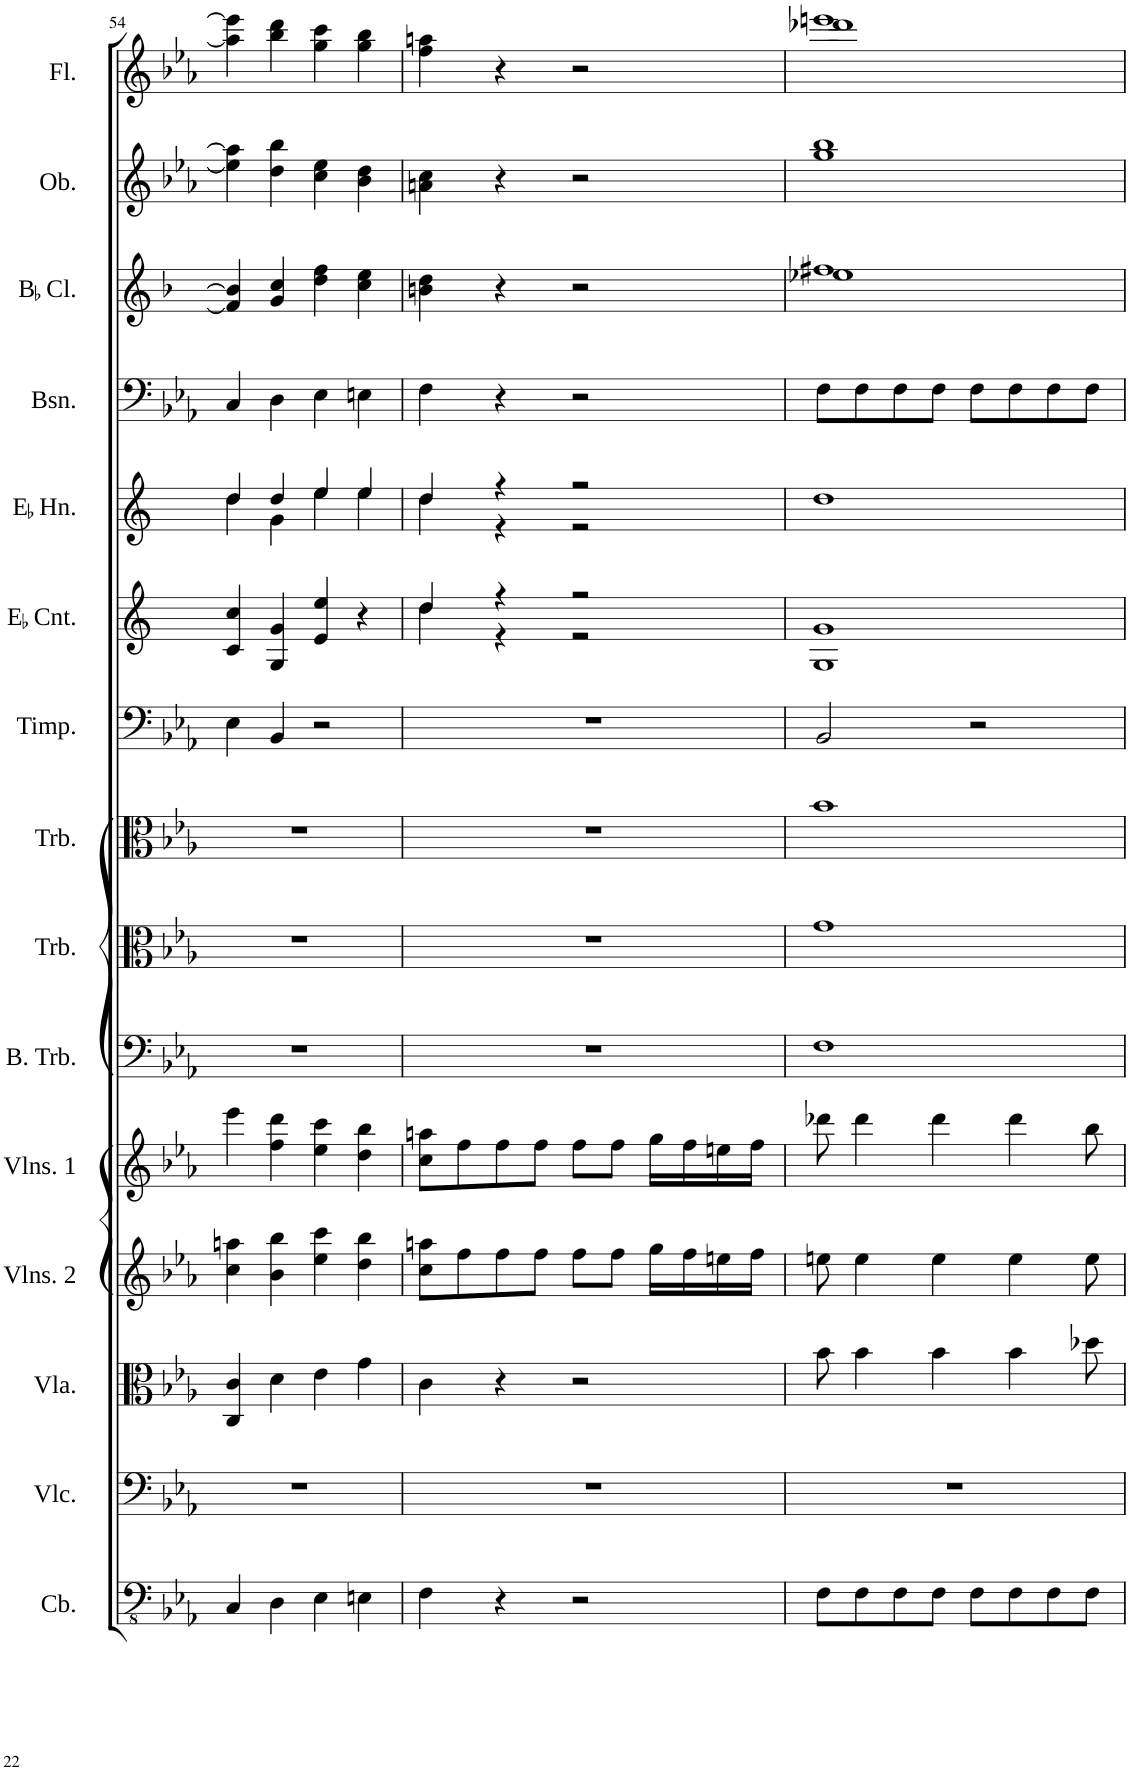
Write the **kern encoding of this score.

**kern	**kern	**kern	**kern	**kern	**kern	**kern	**kern	**kern	**kern	**kern	**kern	**kern	**kern	**kern
*part15	*part14	*part13	*part12	*part11	*part10	*part9	*part8	*part7	*part6	*part5	*part4	*part3	*part2	*part1
*staff15	*staff14	*staff13	*staff12	*staff11	*staff10	*staff9	*staff8	*staff7	*staff6	*staff5	*staff4	*staff3	*staff2	*staff1
*I"Double Bass	*I"Violoncello	*I"Viola	*I"Violins 2	*I"Violins 1	*I"Bass Trombone	*I"Trombone	*I"Trombone	*I"Timpani	*I"EaccidentalFlat Cornet	*I"EaccidentalFlat Horn	*I"Bassoon	*I"BaccidentalFlat Clarinet	*I"Oboe	*I"Flute
*	*I'Vlc.	*I'Vla.	*I'Vlns. 2	*I'Vlns. 1	*I'B. Trb.	*I'Trb.	*I'Trb.	*I'Timp.	*I'EaccidentalFlat Cnt.	*I'EaccidentalFlat Hn.	*I'Bsn.	*I'BaccidentalFlat Cl.	*I'Ob.	*I'Fl.
!!LO:PB:g=z
*clefFv4	*clefF4	*clefC3	*clefG2	*clefG2	*clefF4	*clefC3	*clefC3	*clefF4	*clefG2	*clefG2	*clefF4	*clefG2	*clefG2	*clefG2
*Trd7c12	*	*	*	*	*	*	*	*	*Trd-2c-3	*Trd5c9	*	*Trd1c2	*	*
*k[b-e-a-]	*k[b-e-a-]	*k[b-e-a-]	*k[b-e-a-]	*k[b-e-a-]	*k[b-e-a-]	*k[b-e-a-]	*k[b-e-a-]	*k[b-e-a-]	*k[]	*k[]	*k[b-e-a-]	*k[b-]	*k[b-e-a-]	*k[b-e-a-]
*M4/4	*M4/4	*M4/4	*M4/4	*M4/4	*M4/4	*M4/4	*M4/4	*M4/4	*M4/4	*M4/4	*M4/4	*M4/4	*M4/4	*M4/4
*met(c|)	*met(c|)	*met(c|)	*met(c|)	*met(c|)	*met(c|)	*met(c|)	*met(c|)	*met(c|)	*met(c|)	*met(c|)	*met(c|)	*met(c|)	*met(c|)	*met(c|)
=54	=54	=54	=54	=54	=54	=54	=54	=54	=54	=54	=54	=54	=54	=54
*	*	*	*	*	*	*	*	*	*	*^	*	*	*	*
4CC/	1r	4C/ 4c/	4cc\ 4aan\	4eee-\	1r	1r	1r	4E-\	4c/ 4cc/	4dd/	4dd\	4C/	4f/] 4b/]	4ee-\] 4aa\]	4aa\] 4eee-\]
4DD\	.	4d\	4b-\ 4bb-\	4ff\ 4ddd\	.	.	.	4BB-/	4G/ 4g/	4dd/	4g\	4D\	4g/ 4cc/	4dd\ 4bb-\	4bb-\ 4ddd\
4EE-\	.	4e-\	4ee-\ 4ccc\	4ee-\ 4ccc\	.	.	.	2r	4e/ 4ee/	4ee/	4ee\	4E-\	4dd\ 4ff\	4cc\ 4ee-\	4gg\ 4ccc\
4EEn\	.	4g\	4dd\ 4bb-\	4dd\ 4bb-\	.	.	.	.	4r	4ee/	4ee\	4En\	4cc\ 4ee\	4b-\ 4dd\	4gg\ 4bb-\
=55	=55	=55	=55	=55	=55	=55	=55	=55	=55	=55	=55	=55	=55	=55	=55
*	*	*	*	*	*	*	*	*	*^	*	*	*	*	*	*
4FF\	1r	4c\	8cc\ 8aan\L	8cc\ 8aan\L	1r	1r	1r	1r	4dd/	4dd\	4dd/	4dd\	4F\	4bn\ 4dd\	4an\ 4cc\	4ff\ 4aan\
.	.	.	8ff\	8ff\	.	.	.	.	.	.	.	.	.	.	.	.
4r	.	4r	8ff\	8ff\	.	.	.	.	4r	4r	4r	4r	4r	4r	4r	4r
.	.	.	8ff\J	8ff\J	.	.	.	.	.	.	.	.	.	.	.	.
2r	.	2r	8ff\L	8ff\L	.	.	.	.	2r	2r	2r	2r	2r	2r	2r	2r
.	.	.	8ff\J	8ff\J	.	.	.	.	.	.	.	.	.	.	.	.
.	.	.	16gg\LL	16gg\LL	.	.	.	.	.	.	.	.	.	.	.	.
.	.	.	16ff\	16ff\	.	.	.	.	.	.	.	.	.	.	.	.
.	.	.	16een\	16een\	.	.	.	.	.	.	.	.	.	.	.	.
.	.	.	16ff\JJ	16ff\JJ	.	.	.	.	.	.	.	.	.	.	.	.
*	*	*	*	*	*	*	*	*	*v	*v	*	*	*	*	*	*
*	*	*	*	*	*	*	*	*	*	*v	*v	*	*	*	*
=56	=56	=56	=56	=56	=56	=56	=56	=56	=56	=56	=56	=56	=56	=56
*	*	*	*	*	*	*	*	*	*	*	*	*^	*	*^
8FF\L	1r	8b-\	8een\	8ddd-X\	1F	1g	1b-	2BB-/	1G 1g	1dd	8F\L	1ff#X	1ee-X	1gg 1bb-	1eeen	1ddd-X
8FF\	.	4b-\	4ee\	4ddd-\	.	.	.	.	.	.	8F\	.	.	.	.	.
8FF\	.	.	.	.	.	.	.	.	.	.	8F\	.	.	.	.	.
8FF\J	.	4b-\	4ee\	4ddd-\	.	.	.	.	.	.	8F\J	.	.	.	.	.
8FF\L	.	.	.	.	.	.	.	2r	.	.	8F\L	.	.	.	.	.
8FF\	.	4b-\	4ee\	4ddd-\	.	.	.	.	.	.	8F\	.	.	.	.	.
8FF\	.	.	.	.	.	.	.	.	.	.	8F\	.	.	.	.	.
8FF\J	.	8dd-X\	8ee\	8bb-\	.	.	.	.	.	.	8F\J	.	.	.	.	.
*	*	*	*	*	*	*	*	*	*	*	*	*v	*v	*	*v	*v
=	=	=	=	=	=	=	=	=	=	=	=	=	=	=
*-	*-	*-	*-	*-	*-	*-	*-	*-	*-	*-	*-	*-	*-	*-
